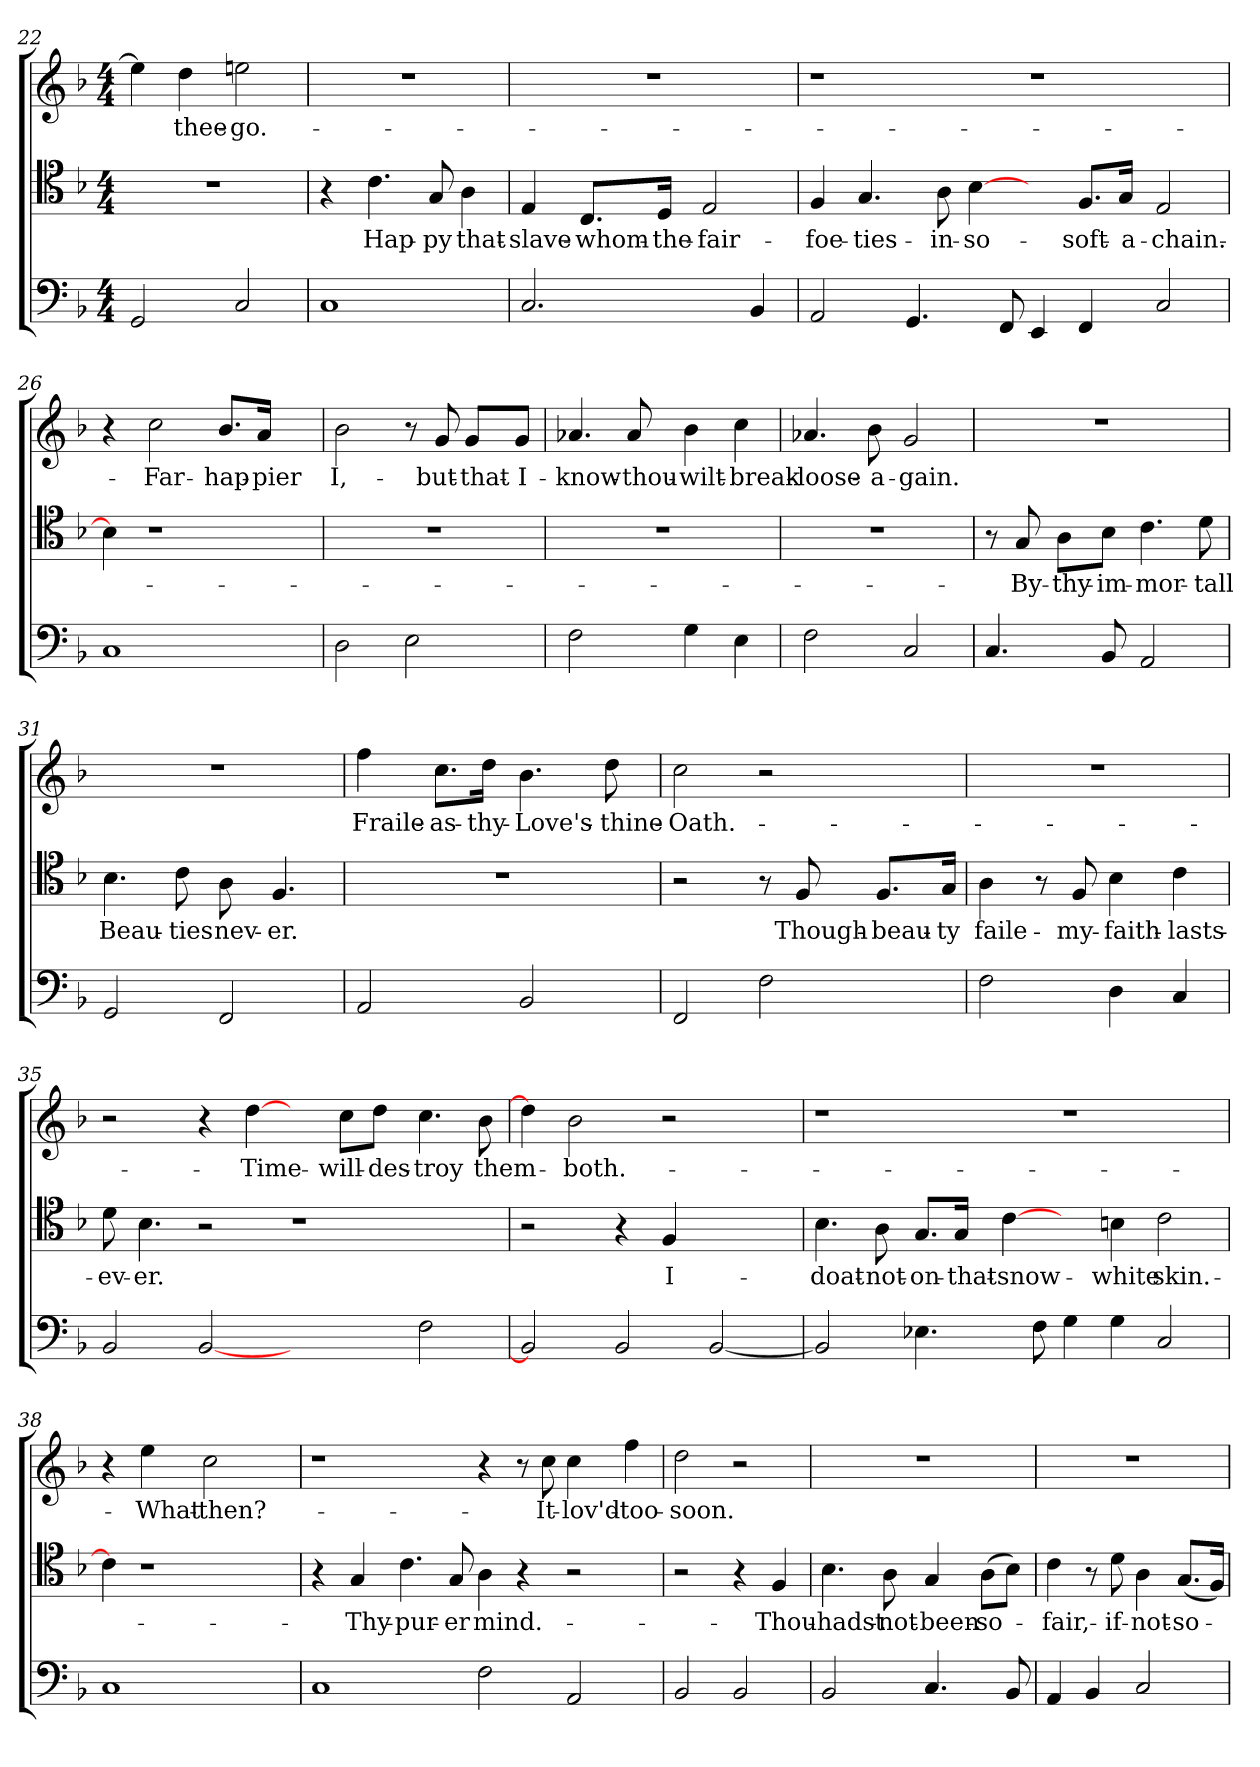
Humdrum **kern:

**kern	**kern	**text	**kern	**text
*part3	*part2	*part2	*part1	*part1
*staff3	*staff2	*staff2	*staff1	*staff1
*clefF4	*clefC4	*	*clefG2	*
*k[b-]	*k[b-]	*	*k[b-]	*
*F:	*F:	*	*F:	*
*M4/4	*M4/4	*	*M4/4	*
=22	=22	=22	=22	=22
2GG/	1r	.	4ee\]	.
.	.	.	4dd\	thee-
2C/	.	.	2een\	go.-
=23	=23	=23	=23	=23
1C/	4r	.	1r	.
.	4.c\	Hap-	.	.
.	8G/	-py	.	.
.	4A\	that-	.	.
=24	=24	=24	=24	=24
2.C/	4E/	slave-	1r	.
.	8.C/L	whom-	.	.
.	16D/Jk	the-	.	.
.	2E/	fair-	.	.
4BB-/	.	.	.	.
!!LO:LB:g=z
=25	=25	=25	=25	=25
2AA/	4F/	foe-	1r	.
.	4.G/	ties-	.	.
4.GG/	.	.	.	.
.	8A\	in-	.	.
.	[4B-\	so-	.	.
8FF/	.	.	.	.
4EE/	4ryy	.	1r	.
4FF/	8.F/L	soft-	.	.
.	16G/Jk	a-	.	.
2C/	2E/	chain.-	.	.
=26	=26	=26	=26	=26
1C/	4B-\]	.	4r	.
.	1r	.	2cc\	Far-
.	.	.	8.b-/L	hap-
.	.	.	16a/Jk	-pier
4ryy	.	.	4ryy	.
=27	=27	=27	=27	=27
2D\	1r	.	2b-\	I,-
2E\	.	.	8r	.
.	.	.	8g/	but-
.	.	.	8g/L	that-
.	.	.	8g/J	I-
=28	=28	=28	=28	=28
2F\	1r	.	4.a-X/	know-
.	.	.	8a-/	thou-
4G\	.	.	4b-\	wilt-
4E\	.	.	4cc\	break-
=29	=29	=29	=29	=29
2F\	1r	.	4.a-X/	loose-
.	.	.	8b-\	a-
2C/	.	.	2g/	-gain.
!!LO:LB:g=z
=30	=30	=30	=30	=30
4.C/	8r	.	1r	.
.	8G/	By-	.	.
.	8A\L	thy-	.	.
8BB-/	8B-\J	im-	.	.
2AA/	4.c\	-mor-	.	.
.	8d\	-tall	.	.
=31	=31	=31	=31	=31
2GG/	4.B-\	Beau-	1r	.
.	8c\	-ties	.	.
2FF/	8A\	nev-	.	.
.	4.F/	-er.	.	.
=32	=32	=32	=32	=32
2AA/	1r	.	4ff\	Fraile-
.	.	.	8.cc\L	as-
.	.	.	16dd\Jk	thy-
2BB-/	.	.	4.b-\	Love's-
.	.	.	8dd\	thine-
=33	=33	=33	=33	=33
2FF/	2r	.	2cc\	Oath.-
2F\	8r	.	2r	.
.	8F/	Though-	.	.
.	8.F/L	beau-	.	.
.	16G/Jk	-ty	.	.
=34	=34	=34	=34	=34
2F\	4A\	faile-	1r	.
.	8r	.	.	.
.	8F/	my-	.	.
4D\	4B-\	faith-	.	.
4C/	4c\	lasts-	.	.
!!LO:PB:g=z
=35	=35	=35	=35	=35
2BB-/	8d\	ev-	2r	.
.	4.B-\	-er.	.	.
[2BB-/	2r	.	4r	.
.	.	.	[4dd\	Time-
2ryy	1r	.	4ryy	.
.	.	.	8cc\L	will-
.	.	.	8dd\J	des-
2F\	.	.	4.cc\	-troy
.	.	.	8b-\	them-
=36	=36	=36	=36	=36
2BB-/]	2r	.	4dd\]	.
.	.	.	2b-\	both.-
2BB-/	4r	.	.	.
.	4F/	I-	2r	.
[2BB-/	2ryy	.	.	.
.	.	.	4ryy	.
=37	=37	=37	=37	=37
2BB-/]	4.B-\	doat-	1r	.
.	8A\	not-	.	.
4.E-X\	8.G/L	on-	.	.
.	16G/Jk	that-	.	.
.	[4c\	snow-	.	.
8F\	.	.	.	.
4G\	4ryy	.	1r	.
4G\	4Bn\	-white	.	.
2C/	2c\	skin.-	.	.
=38	=38	=38	=38	=38
1C/	4c\]	.	4r	.
.	1r	.	4ee\	What-
.	.	.	2cc\	then?-
4ryy	.	.	4ryy	.
!!LO:LB:g=z
=39	=39	=39	=39	=39
1C/	4r	.	1r	.
.	4G/	Thy-	.	.
.	4.c\	pur-	.	.
.	8G/	-er	.	.
2F\	4A\	mind.-	4r	.
.	4r	.	8r	.
.	.	.	8cc\	It-
2AA/	2r	.	4cc\	lov'd-
.	.	.	4ff\	too-
=40	=40	=40	=40	=40
2BB-/	2r	.	2dd\	soon.-
2BB-/	4r	.	2r	.
.	4F/	Thou-	.	.
=41	=41	=41	=41	=41
2BB-/	4.B-\	hadst-	1r	.
.	8A\	not-	.	.
4.C/	4G/	been-	.	.
.	(8A\L	so-	.	.
8BB-/	8B-\J)	.	.	.
=42	=42	=42	=42	=42
4AA/	4c\	fair,-	1r	.
4BB-/	8r	.	.	.
.	8d\	if-	.	.
2C/	4A\	not-	.	.
.	(8.G/L	so-	.	.
.	16F/Jk)	.	.	.
=	=	=	=	=
*-	*-	*-	*-	*-
